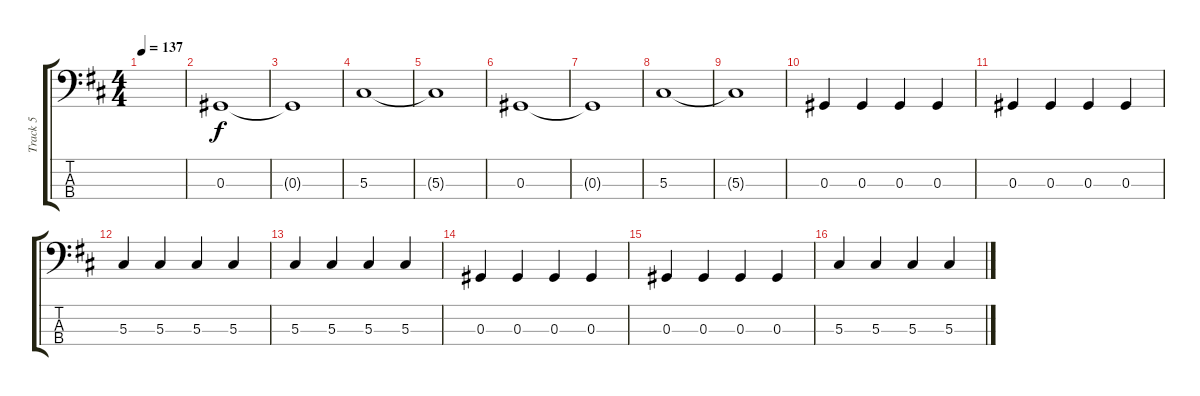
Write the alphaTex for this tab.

\track ("Track 5" "Track 5") {instrument electricbassfinger}
\staff {score tabs}
\tuning (Gb2 Db2 Ab1 Eb1) {hide}
\ts (4 4)
\tempo 137
\clef f4
\ks d
|
0.3.1 |
0.3{t}.1 |
5.3.1 |
5.3{t}.1 |
0.3.1 |
0.3{t}.1 |
5.3.1 |
5.3{t}.1 |
0.3.4 0.3.4 0.3.4 0.3.4 |
0.3.4 0.3.4 0.3.4 0.3.4 |
5.3.4 5.3.4 5.3.4 5.3.4 |
5.3.4 5.3.4 5.3.4 5.3.4 |
0.3.4 0.3.4 0.3.4 0.3.4 |
0.3.4 0.3.4 0.3.4 0.3.4 |
5.3.4 5.3.4 5.3.4 5.3.4
